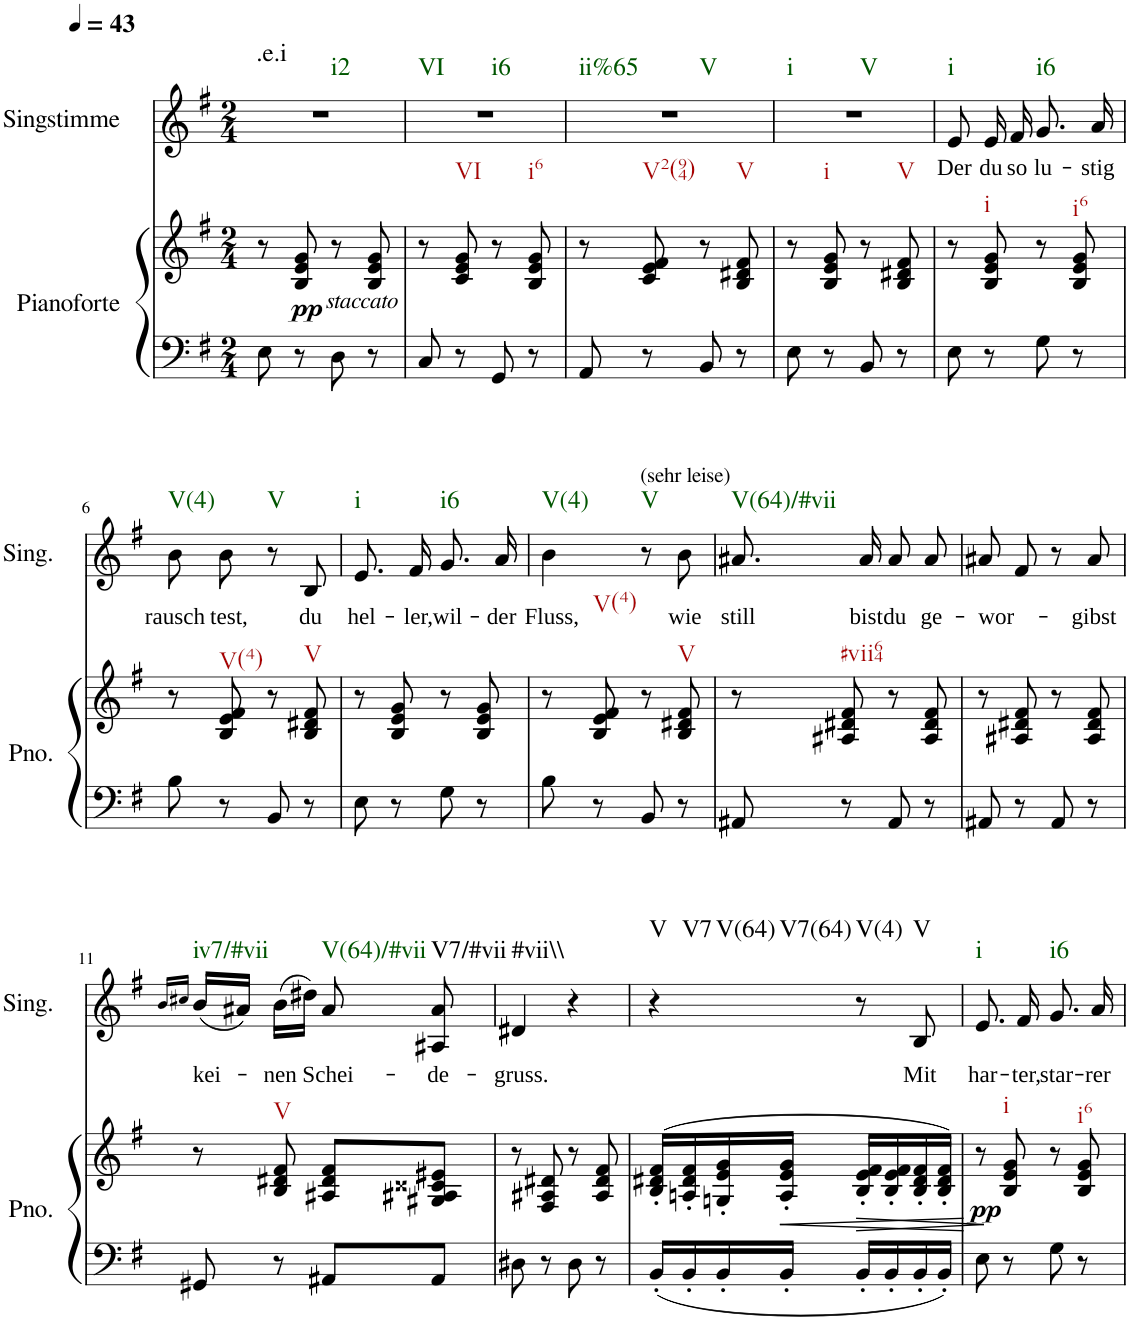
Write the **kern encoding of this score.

**kern	**kern	**dynam	**kern	**text	**harte
*part2	*part2	*part2	*part1	*part1	*part1
*staff3	*staff2	*staff2/3	*staff1	*staff1	*
*I"Pianoforte	*	*	*I"Singstimme	*	*
*I'Pno.	*	*	*I'Sing.	*	*
*clefF4	*clefG2	*	*clefG2	*	*
*k[f#]	*k[f#]	*	*k[f#]	*	*
*M2/4	*M2/4	*	*M2/4	*	*
*MM43	*MM43	*	*MM43	*	*
=1	=1	=1	=1	=1	=1
!	!	!	!	!	!LO:H:n=1:kt=.e.i
!	!	!	!	!	!LO:H:n=2:kt=i2
8E\	8r	.	2r	.	N N
!	!LO:TX:b:i:t=staccato	!	!	!	!
!	!	!LO:DY:b	!	!	!
8r	8B/ 8e/ 8g/	pp	.	.	.
8D\	8r	.	.	.	.
8r	8B/ 8e/ 8g/	.	.	.	.
=2	=2	=2	=2	=2	=2
!	!	!	!	!	!LO:H:n=1:kt=VI
!	!	!	!	!	!LO:H:n=2:kt=i6
8C/	8r	.	2r	.	N N
8r	8c/ 8e/ 8g/	.	.	.	.
8GG/	8r	.	.	.	.
8r	8B/ 8e/ 8g/	.	.	.	.
=3	=3	=3	=3	=3	=3
!	!	!	!	!	!LO:H:n=1:kt=ii%65
!	!	!	!	!	!LO:H:n=2:kt=V
8AA/	8r	.	2r	.	N N
8r	8c/ 8e/ 8f#/	.	.	.	.
8BB/	8r	.	.	.	.
8r	8B/ 8d#X/ 8f#/	.	.	.	.
=4	=4	=4	=4	=4	=4
!	!	!	!	!	!LO:H:n=1:kt=i
!	!	!	!	!	!LO:H:n=2:kt=V
8E\	8r	.	2r	.	N N
8r	8B/ 8e/ 8g/	.	.	.	.
8BB/	8r	.	.	.	.
8r	8B/ 8d#X/ 8f#/	.	.	.	.
=5	=5	=5	=5	=5	=5
!	!	!	!	!LO:LY:b	!LO:H:kt=i
8E\	8r	.	8e/	Der	N
!	!	!	!	!LO:LY:b	!
8r	8B/ 8e/ 8g/	.	16e/	du	.
!	!	!	!	!LO:LY:b	!
.	.	.	16f#/	so	.
!	!	!	!	!LO:LY:b	!LO:H:kt=i6
8G\	8r	.	8.g/	lu-	N
8r	8B/ 8e/ 8g/	.	.	.	.
!	!	!	!	!LO:LY:b	!
.	.	.	16a/	-stig	.
!!LO:LB:g=z
=6	=6	=6	=6	=6	=6
!	!	!	!	!LO:LY:b	!LO:H:kt=V(4)
8B\	8r	.	8b\	rausch-	N
!	!	!	!	!LO:LY:b	!
8r	8B/ 8e/ 8f#/	.	8b\	-test,	.
!	!	!	!	!	!LO:H:kt=V
8BB/	8r	.	8r	.	N
!	!	!	!	!LO:LY:b	!
8r	8B/ 8d#X/ 8f#/	.	8B/	du	.
=7	=7	=7	=7	=7	=7
!	!	!	!	!LO:LY:b	!LO:H:kt=i
8E\	8r	.	8.e/	hel-	N
8r	8B/ 8e/ 8g/	.	.	.	.
!	!	!	!	!LO:LY:b	!
.	.	.	16f#/	-ler,	.
!	!	!	!	!LO:LY:b	!LO:H:kt=i6
8G\	8r	.	8.g/	wil-	N
8r	8B/ 8e/ 8g/	.	.	.	.
!	!	!	!	!LO:LY:b	!
.	.	.	16a/	-der	.
=8	=8	=8	=8	=8	=8
!	!	!	!	!LO:LY:b	!LO:H:kt=V(4)
8B\	8r	.	4b\	Fluss,	N
8r	8B/ 8e/ 8f#/	.	.	.	.
!	!	!	!LO:TX:a:t=(sehr leise)	!	!LO:H:kt=V
8BB/	8r	.	8r	.	N
!	!	!	!	!LO:LY:b	!
8r	8B/ 8d#X/ 8f#/	.	8b\	wie	.
=9	=9	=9	=9	=9	=9
!	!	!	!	!LO:LY:b	!LO:H:kt=V(64)/#vii
8AA#X/	8r	.	8.a#X/	still	N
8r	8A#X/ 8d#X/ 8f#/	.	.	.	.
!	!	!	!	!LO:LY:b	!
.	.	.	16a#/	bist	.
!	!	!	!	!LO:LY:b	!
8AA#/	8r	.	8a#/	du	.
!	!	!	!	!LO:LY:b	!
8r	8A#/ 8d#/ 8f#/	.	8a#/	ge-	.
=10	=10	=10	=10	=10	=10
!	!	!	!	!LO:LY:b	!
8AA#X/	8r	.	8a#X/	-wor-	.
8r	8A#X/ 8d#X/ 8f#/	.	8f#/	.	.
8AA#/	8r	.	8r	.	.
!	!	!	!	!LO:LY:b	!
8r	8A#/ 8d#/ 8f#/	.	8a#/	gibst	.
!!LO:LB:g=z
=11	=11	=11	=11	=11	=11
.	.	.	16qb/LL	.	.
.	.	.	16qcc#X/JJ	.	.
!	!	!	!	!LO:LY:b	!LO:H:kt=iv7/#vii
8GG#X/	8r	.	(16b/LL	kei-	N
.	.	.	16a#X/JJ)	.	.
!	!	!	!	!LO:LY:b	!
8r	8B/ 8d#X/ 8f#/	.	(16b\LL	-nen	.
.	.	.	16dd#X\JJ)	.	.
!	!	!	!	!LO:LY:b	!LO:H:kt=V(64)/#vii
8AA#X/L	8A#X/ 8d#/ 8f#/L	.	8a#/	Schei-	N
!	!	!	!	!LO:LY:b	!LO:H:kt=V7/#vii
8AA#/J	8G#X/ 8A#X/ 8c##X/ 8e#X/J	.	8A#X/ 8a#/	-de-	N
=12	=12	=12	=12	=12	=12
!	!	!	!	!LO:LY:b	!LO:H:kt=#vii\\
8D#X\	8r	.	4d#X/	-gruss.	N
8r	8F#/ 8A#X/ 8d#X/	.	.	.	.
8D#\	8r	.	4r	.	.
8r	8A#/ 8d#/ 8f#/	.	.	.	.
=13	=13	=13	=13	=13	=13
!	!	!	!	!	!LO:H:n=1:kt=V
!	!	!	!	!	!LO:H:n=2:kt=V7
!	!	!	!	!	!LO:H:n=3:kt=V(64)
!	!	!	!	!	!LO:H:n=4:kt=V7(64)
16BB'/LL	(>16B/' 16d#X/' 16f#/'LL	.	4r	.	N N N N
16BB'/	16An/' 16d#/' 16f#/'	.	.	.	.
16BB'/	16Gn/' 16e/' 16g/'	.	.	.	.
!	!	!LO:HP:b	!	!	!
16BB'/JJ	16A/' 16e/' 16g/'JJ	<	.	.	.
!	!	!LO:HP:n=1:b	!	!	!LO:H:kt=V(4)
16BB'/LL	16B/' 16e/' 16f#/'LL	[ >	8r	.	N
16BB'/	16B/' 16e/' 16f#/'	]	.	.	.
!	!	!	!	!LO:LY:b	!LO:H:kt=V
16BB'/	16B/' 16d#/' 16f#/'	.	8B/	Mit	N
16BB'/JJ	16B/' 16d#/' 16f#/'JJ)	.	.	.	.
=14	=14	=14	=14	=14	=14
!	!	!LO:DY:b	!	!LO:LY:b	!LO:H:kt=i
8E\	8r	pp	8.e/	har-	N
8r	8B/ 8e/ 8g/	.	.	.	.
!	!	!	!	!LO:LY:b	!
.	.	.	16f#/	-ter,	.
!	!	!	!	!LO:LY:b	!LO:H:kt=i6
8G\	8r	.	8.g/	star-	N
8r	8B/ 8e/ 8g/	.	.	.	.
!	!	!	!	!LO:LY:b	!
.	.	.	16a/	-rer	.
=	=	=	=	=	=
*-	*-	*-	*-	*-	*-
